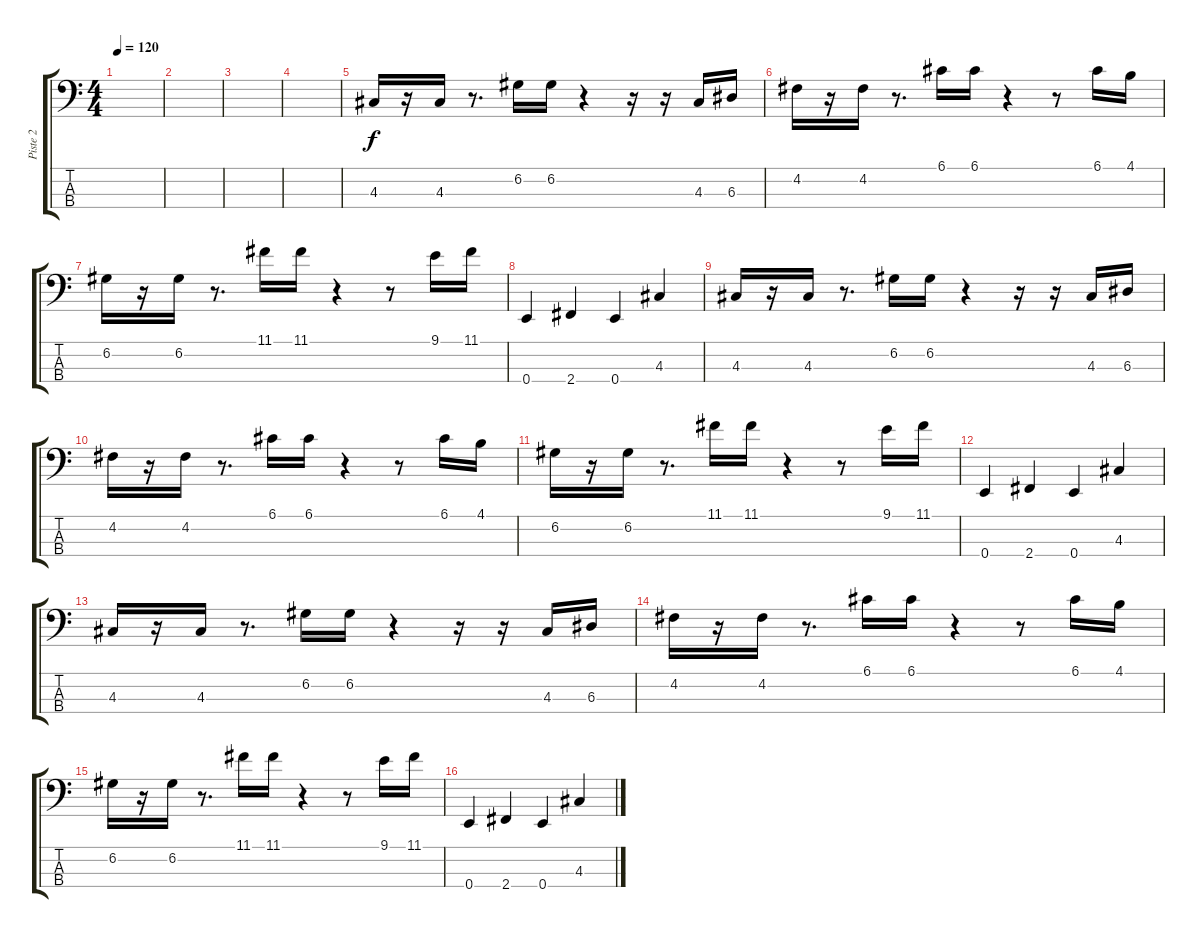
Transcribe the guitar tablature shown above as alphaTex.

\track ("Piste 2" "Piste 2") {instrument electricbassfinger}
\staff {score tabs}
\tuning (G2 D2 A1 E1) {hide}
\ts (4 4)
\tempo 120
\clef f4
\ks c
|
|
|
|
4.3.16 r.16 4.3.16 r.8{d} 6.2.16 6.2.16 r.4 r.16 r.16 4.3.16 6.3.16 |
4.2.16 r.16 4.2.16 r.8{d} 6.1.16 6.1.16 r.4 r.8 6.1.16 4.1.16 |
6.2.16 r.16 6.2.16 r.8{d} 11.1.16 11.1.16 r.4 r.8 9.1.16 11.1.16 |
0.4.4 2.4.4 0.4.4 4.3.4 |
4.3.16 r.16 4.3.16 r.8{d} 6.2.16 6.2.16 r.4 r.16 r.16 4.3.16 6.3.16 |
4.2.16 r.16 4.2.16 r.8{d} 6.1.16 6.1.16 r.4 r.8 6.1.16 4.1.16 |
6.2.16 r.16 6.2.16 r.8{d} 11.1.16 11.1.16 r.4 r.8 9.1.16 11.1.16 |
0.4.4 2.4.4 0.4.4 4.3.4 |
4.3.16 r.16 4.3.16 r.8{d} 6.2.16 6.2.16 r.4 r.16 r.16 4.3.16 6.3.16 |
4.2.16 r.16 4.2.16 r.8{d} 6.1.16 6.1.16 r.4 r.8 6.1.16 4.1.16 |
6.2.16 r.16 6.2.16 r.8{d} 11.1.16 11.1.16 r.4 r.8 9.1.16 11.1.16 |
0.4.4 2.4.4 0.4.4 4.3.4
